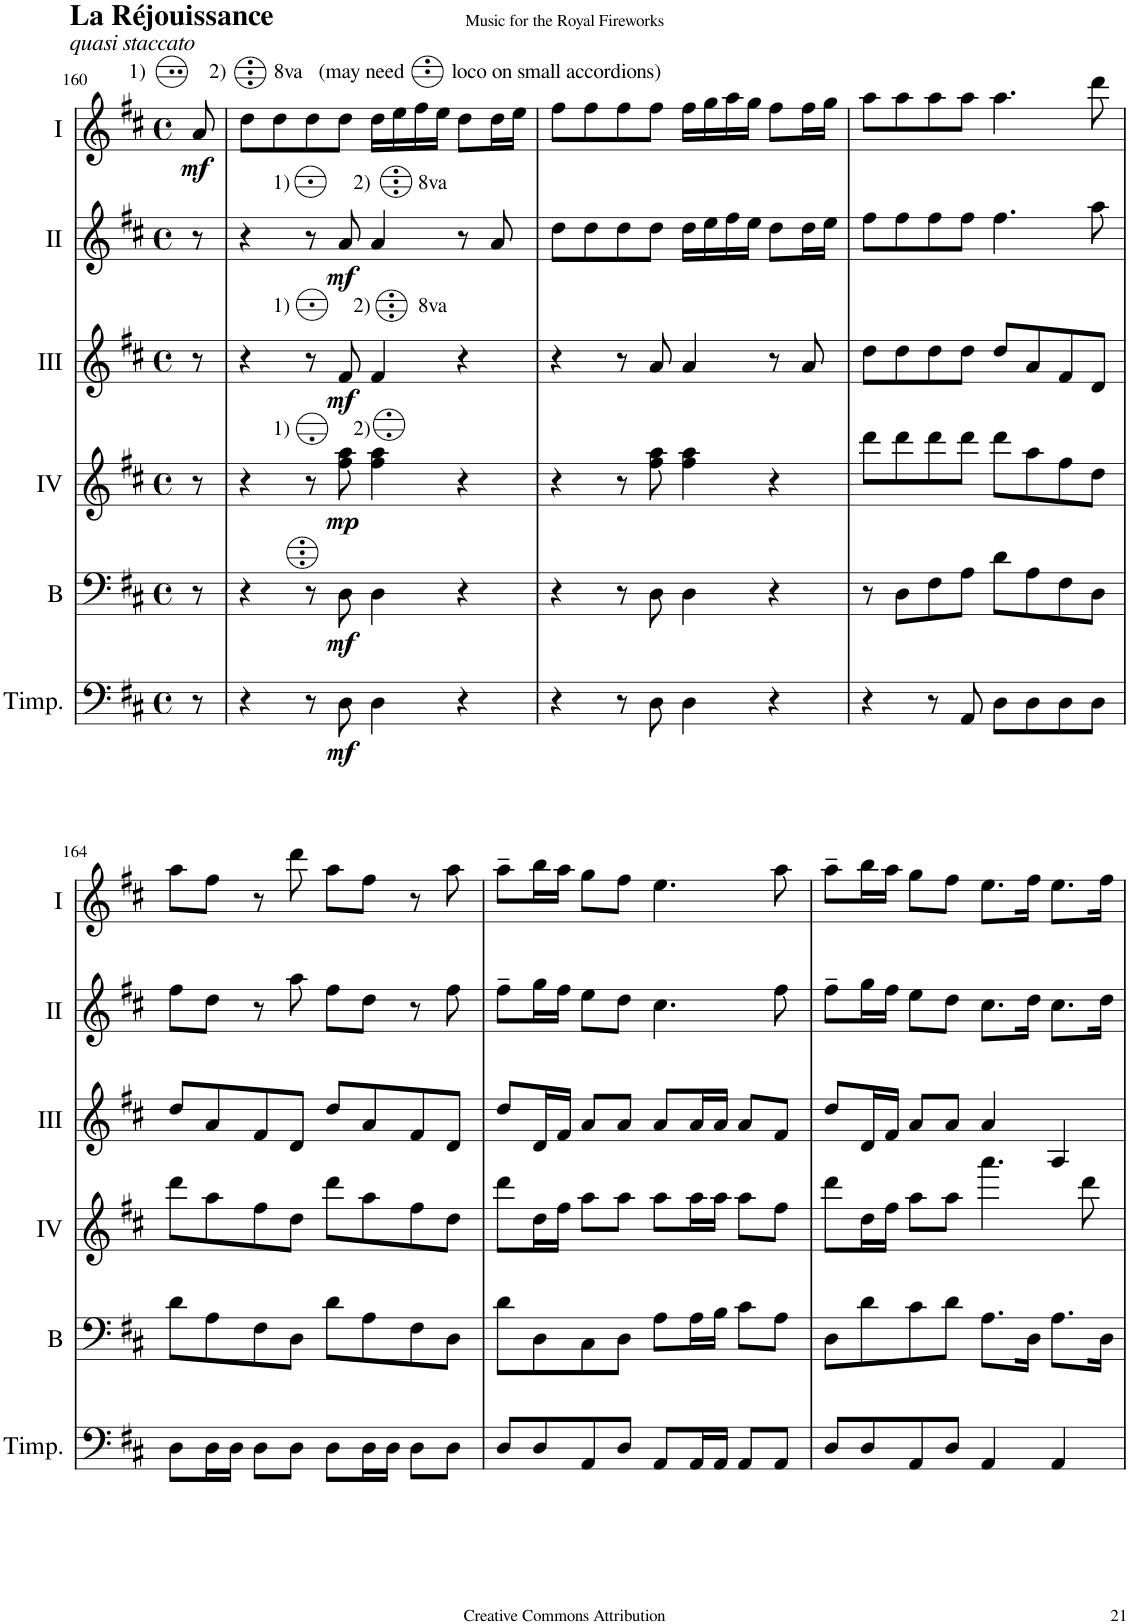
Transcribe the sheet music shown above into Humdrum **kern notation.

**kern	**dynam	**kern	**dynam	**kern	**dynam	**kern	**dynam	**kern	**dynam	**kern	**dynam
*part6	*part6	*part5	*part5	*part4	*part4	*part3	*part3	*part2	*part2	*part1	*part1
*staff6	*staff6	*staff5	*staff5	*staff4	*staff4	*staff3	*staff3	*staff2	*staff2	*staff1	*staff1
*I"Timpani	*	*I"Bass	*	*I"Acc. 4	*	*I"Acc. 3	*	*I"Acc. 2	*	*I"Acc. 1	*
*I'Timp.	*	*I'B	*	*	*	*	*	*	*	*	*
!!LO:PB:g=z
*clefF4	*	*clefF4	*	*clefG2	*	*clefG2	*	*clefG2	*	*clefG2	*
*k[f#c#]	*	*k[f#c#]	*	*k[f#c#]	*	*k[f#c#]	*	*k[f#c#]	*	*k[f#c#]	*
*M4/4	*	*M4/4	*	*M4/4	*	*M4/4	*	*M4/4	*	*M4/4	*
*met(c)	*	*met(c)	*	*met(c)	*	*met(c)	*	*met(c)	*	*met(c)	*
=160!|:	=160!|:	=160!|:	=160!|:	=160!|:	=160!|:	=160!|:	=160!|:	=160!|:	=160!|:	=160!|:	=160!|:
!	!	!	!	!	!	!	!	!	!	!LO:TX:a:t=1)            2)         8va   (may need         loco on small accordions)	!
!	!	!	!	!	!	!	!	!	!	!LO:TX:a:B:t=La Réjouissance	!
!	!	!	!	!	!	!	!	!	!	!LO:TX:a:i:t=quasi staccato	!
!	!	!	!	!	!	!	!	!	!	!	!LO:DY:b
8r	.	8r	.	8r	.	8r	.	8r	.	8a/	mf
=161	=161	=161	=161	=161	=161	=161	=161	=161	=161	=161	=161
4r	.	4r	.	4r	.	4r	.	4r	.	8dd\L	.
.	.	.	.	.	.	.	.	.	.	8dd\	.
8r	.	8r	.	8r	.	8r	.	8r	.	8dd\	.
!	!	!	!	!	!	!	!	!LO:TX:a:t=1)            2)         8va	!	!	!
!	!	!	!	!	!	!LO:TX:a:t=1)            2)         8va	!	!	!	!	!
!	!	!	!	!LO:TX:a:t=1)            2)	!	!	!	!	!	!	!
!	!LO:DY:b	!	!LO:DY:b	!	!LO:DY:b	!	!LO:DY:b	!	!LO:DY:b	!	!
8D\	mf	8DD\	mf	8f#\ 8a\	mp	8f#/	mf	8a/	mf	8dd\J	.
4D\	.	4DD\	.	4f#\ 4a\	.	4f#/	.	4a/	.	16dd\LL	.
.	.	.	.	.	.	.	.	.	.	16ee\	.
.	.	.	.	.	.	.	.	.	.	16ff#\	.
.	.	.	.	.	.	.	.	.	.	16ee\JJ	.
4r	.	4r	.	4r	.	4r	.	8r	.	8dd\L	.
.	.	.	.	.	.	.	.	8a/	.	16dd\L	.
.	.	.	.	.	.	.	.	.	.	16ee\JJ	.
=162	=162	=162	=162	=162	=162	=162	=162	=162	=162	=162	=162
4r	.	4r	.	4r	.	4r	.	8dd\L	.	8ff#\L	.
.	.	.	.	.	.	.	.	8dd\	.	8ff#\	.
8r	.	8r	.	8r	.	8r	.	8dd\	.	8ff#\	.
8D\	.	8DD\	.	8f#\ 8a\	.	8a/	.	8dd\J	.	8ff#\J	.
4D\	.	4DD\	.	4f#\ 4a\	.	4a/	.	16dd\LL	.	16ff#\LL	.
.	.	.	.	.	.	.	.	16ee\	.	16gg\	.
.	.	.	.	.	.	.	.	16ff#\	.	16aa\	.
.	.	.	.	.	.	.	.	16ee\JJ	.	16gg\JJ	.
4r	.	4r	.	4r	.	8r	.	8dd\L	.	8ff#\L	.
.	.	.	.	.	.	8a/	.	16dd\L	.	16ff#\L	.
.	.	.	.	.	.	.	.	16ee\JJ	.	16gg\JJ	.
=163	=163	=163	=163	=163	=163	=163	=163	=163	=163	=163	=163
4r	.	8r	.	8dd\L	.	8dd\L	.	8ff#\L	.	8aa\L	.
.	.	8DD\L	.	8dd\	.	8dd\	.	8ff#\	.	8aa\	.
8r	.	8FF#\	.	8dd\	.	8dd\	.	8ff#\	.	8aa\	.
8AA/	.	8AA\J	.	8dd\J	.	8dd\J	.	8ff#\J	.	8aa\J	.
8D\L	.	8D\L	.	8dd\L	.	8dd/L	.	4.ff#\	.	4.aa\	.
8D\	.	8AA\	.	8a\	.	8a/	.	.	.	.	.
8D\	.	8FF#\	.	8f#\	.	8f#/	.	.	.	.	.
8D\J	.	8DD\J	.	8d\J	.	8d/J	.	8aa\	.	8ddd\	.
!!LO:LB:g=z
=164	=164	=164	=164	=164	=164	=164	=164	=164	=164	=164	=164
8D\L	.	8D\L	.	8dd\L	.	8dd/L	.	8ff#\L	.	8aa\L	.
16D\L	.	8AA\	.	8a\	.	8a/	.	8dd\J	.	8ff#\J	.
16D\JJ	.	.	.	.	.	.	.	.	.	.	.
8D\L	.	8FF#\	.	8f#\	.	8f#/	.	8r	.	8r	.
8D\J	.	8DD\J	.	8d\J	.	8d/J	.	8aa\	.	8ddd\	.
8D\L	.	8D\L	.	8dd\L	.	8dd/L	.	8ff#\L	.	8aa\L	.
16D\L	.	8AA\	.	8a\	.	8a/	.	8dd\J	.	8ff#\J	.
16D\JJ	.	.	.	.	.	.	.	.	.	.	.
8D\L	.	8FF#\	.	8f#\	.	8f#/	.	8r	.	8r	.
8D\J	.	8DD\J	.	8d\J	.	8d/J	.	8ff#\	.	8aa\	.
=165	=165	=165	=165	=165	=165	=165	=165	=165	=165	=165	=165
8D/L	.	8D\L	.	8dd\L	.	8dd/L	.	8ff#~\L	.	8aa~\L	.
8D/	.	8DD\	.	16d\L	.	16d/L	.	16gg\L	.	16bb\L	.
.	.	.	.	16f#\JJ	.	16f#/JJ	.	16ff#\JJ	.	16aa\JJ	.
8AA/	.	8CC#\	.	8a\L	.	8a/L	.	8ee\L	.	8gg\L	.
8D/J	.	8DD\J	.	8a\J	.	8a/J	.	8dd\J	.	8ff#\J	.
8AA/L	.	8AA\L	.	8a\L	.	8a/L	.	4.cc#\	.	4.ee\	.
16AA/L	.	16AA\L	.	16a\L	.	16a/L	.	.	.	.	.
16AA/JJ	.	16BB\JJ	.	16a\JJ	.	16a/JJ	.	.	.	.	.
8AA/L	.	8C#\L	.	8a\L	.	8a/L	.	.	.	.	.
8AA/J	.	8AA\J	.	8f#\J	.	8f#/J	.	8ff#\	.	8aa\	.
=166	=166	=166	=166	=166	=166	=166	=166	=166	=166	=166	=166
8D/L	.	8DD\L	.	8dd\L	.	8dd/L	.	8ff#~\L	.	8aa~\L	.
8D/	.	8D\	.	16d\L	.	16d/L	.	16gg\L	.	16bb\L	.
.	.	.	.	16f#\JJ	.	16f#/JJ	.	16ff#\JJ	.	16aa\JJ	.
8AA/	.	8C#\	.	8a\L	.	8a/L	.	8ee\L	.	8gg\L	.
8D/J	.	8D\J	.	8a\J	.	8a/J	.	8dd\J	.	8ff#\J	.
4AA/	.	8.AA\L	.	4.aa\	.	4a/	.	8.cc#\L	.	8.ee\L	.
.	.	16DD\Jk	.	.	.	.	.	16dd\Jk	.	16ff#\Jk	.
4AA/	.	8.AA\L	.	.	.	4A/	.	8.cc#\L	.	8.ee\L	.
.	.	.	.	8dd\	.	.	.	.	.	.	.
.	.	16DD\Jk	.	.	.	.	.	16dd\Jk	.	16ff#\Jk	.
=	=	=	=	=	=	=	=	=	=	=	=
*-	*-	*-	*-	*-	*-	*-	*-	*-	*-	*-	*-
